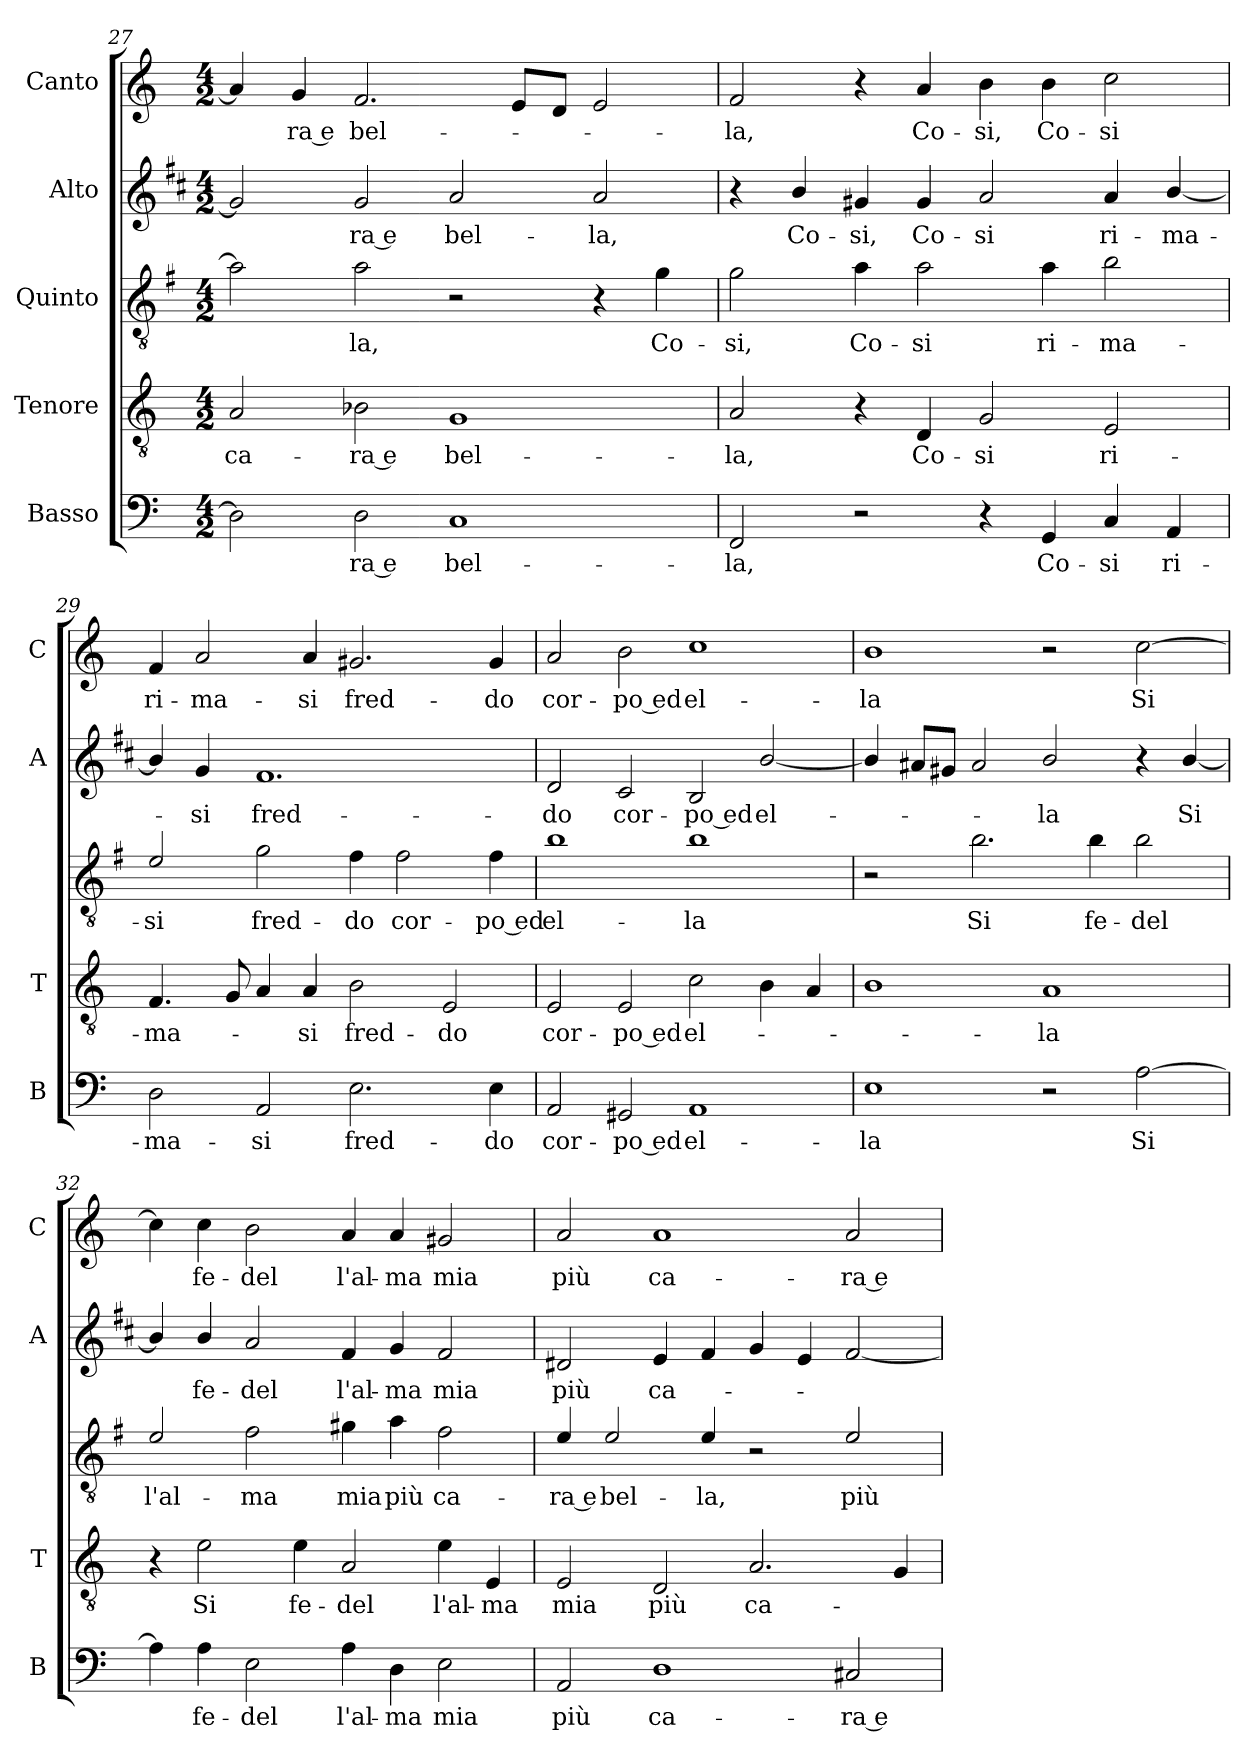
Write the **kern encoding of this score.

**kern	**text	**kern	**text	**kern	**text	**kern	**text	**kern	**text
*part5	*part5	*part4	*part4	*part3	*part3	*part2	*part2	*part1	*part1
*staff5	*staff5	*staff4	*staff4	*staff3	*staff3	*staff2	*staff2	*staff1	*staff1
*I"Basso	*	*I"Tenore	*	*I"Quinto	*	*I"Alto	*	*I"Canto	*
*I'B	*	*I'T	*	*	*	*I'A	*	*I'C	*
*clefF4	*	*clefGv2	*	*clefGv2	*	*clefG2	*	*clefG2	*
*	*	*	*	*ITrd4c7	*	*ITrd1c2	*	*	*
*k[]	*	*k[]	*	*k[]	*	*k[]	*	*k[]	*
*C:	*	*C:	*	*C:	*	*C:	*	*C:	*
*M4/2	*	*M4/2	*	*M4/2	*	*M4/2	*	*M4/2	*
=27	=27	=27	=27	=27	=27	=27	=27	=27	=27
!	!	!	!LO:LY:b	!	!	!	!	!	!
2D\]	.	2A/	ca-	2d\]	.	2f/]	.	4a/]	.
!	!	!	!	!	!	!	!	!	!LO:LY:b
.	.	.	.	.	.	.	.	4g/	-ra e
!	!LO:LY:b	!	!LO:LY:b	!	!LO:LY:b	!	!LO:LY:b	!	!LO:LY:b
2D\	-ra e	2B-X\	-ra e	2d\	-la,	2f/	-ra e	2.f/	bel-
!	!LO:LY:b	!	!LO:LY:b	!	!	!	!LO:LY:b	!	!
1C	bel-	1G	bel-	2r	.	2g/	bel-	.	.
.	.	.	.	.	.	.	.	8e/L	.
.	.	.	.	.	.	.	.	8d/J	.
!	!	!	!	!	!	!	!LO:LY:b	!	!
.	.	.	.	4r	.	2g/	-la,	2e/	.
!	!	!	!	!	!LO:LY:b	!	!	!	!
.	.	.	.	4c\	Co-	.	.	.	.
!!LO:PB:g=z
=28	=28	=28	=28	=28	=28	=28	=28	=28	=28
!	!LO:LY:b	!	!LO:LY:b	!	!LO:LY:b	!	!	!	!LO:LY:b
2FF/	-la,	2A/	-la,	2c\	-si,	4r	.	2f/	-la,
!	!	!	!	!	!	!	!LO:LY:b	!	!
.	.	.	.	.	.	4a/	Co-	.	.
!	!	!	!	!	!LO:LY:b	!	!LO:LY:b	!	!
2r	.	4r	.	4d\	Co-	4f#X/	-si,	4r	.
!	!	!	!LO:LY:b	!	!LO:LY:b	!	!LO:LY:b	!	!LO:LY:b
.	.	4D/	Co-	2d\	-si	4f#/	Co-	4a/	Co-
!	!	!	!LO:LY:b	!	!	!	!LO:LY:b	!	!LO:LY:b
4r	.	2G/	-si	.	.	2g/	-si	4b\	-si,
!	!LO:LY:b	!	!	!	!LO:LY:b	!	!	!	!LO:LY:b
4GG/	Co-	.	.	4d\	ri-	.	.	4b\	Co-
!	!LO:LY:b	!	!LO:LY:b	!	!LO:LY:b	!	!LO:LY:b	!	!LO:LY:b
4C/	-si	2E/	ri-	2e\	-ma-	4g/	ri-	2cc\	-si
!	!LO:LY:b	!	!	!	!	!	!LO:LY:b	!	!
4AA/	ri-	.	.	.	.	[4a/	-ma-	.	.
=29	=29	=29	=29	=29	=29	=29	=29	=29	=29
!	!LO:LY:b	!	!LO:LY:b	!	!LO:LY:b	!	!	!	!LO:LY:b
2D\	-ma-	4.F/	-ma-	2A/	-si	4a/]	.	4f/	ri-
!	!	!	!	!	!	!	!LO:LY:b	!	!LO:LY:b
.	.	.	.	.	.	4f/	-si	2a/	-ma-
.	.	8G/	.	.	.	.	.	.	.
!	!LO:LY:b	!	!	!	!LO:LY:b	!	!LO:LY:b	!	!
2AA/	-si	4A/	.	2c\	fred-	1.e	fred-	.	.
!	!	!	!LO:LY:b	!	!	!	!	!	!LO:LY:b
.	.	4A/	-si	.	.	.	.	4a/	-si
!	!LO:LY:b	!	!LO:LY:b	!	!LO:LY:b	!	!	!	!LO:LY:b
2.E\	fred-	2B\	fred-	4B\	-do	.	.	2.g#X/	fred-
!	!	!	!	!	!LO:LY:b	!	!	!	!
.	.	.	.	2B\	cor-	.	.	.	.
!	!	!	!LO:LY:b	!	!	!	!	!	!
.	.	2E/	-do	.	.	.	.	.	.
!	!LO:LY:b	!	!	!	!LO:LY:b	!	!	!	!LO:LY:b
4E\	-do	.	.	4B\	-po ed	.	.	4g#/	-do
=30	=30	=30	=30	=30	=30	=30	=30	=30	=30
!	!LO:LY:b	!	!LO:LY:b	!	!LO:LY:b	!	!LO:LY:b	!	!LO:LY:b
2AA/	cor-	2E/	cor-	1e	el-	2c/	-do	2a/	cor-
!	!LO:LY:b	!	!LO:LY:b	!	!	!	!LO:LY:b	!	!LO:LY:b
2GG#X/	-po ed	2E/	-po ed	.	.	2B/	cor-	2b\	-po ed
!	!LO:LY:b	!	!LO:LY:b	!	!LO:LY:b	!	!LO:LY:b	!	!LO:LY:b
1AA	el-	2c\	el-	1e	-la	2A/	-po ed	1cc	el-
!	!	!	!	!	!	!	!LO:LY:b	!	!
.	.	4B\	.	.	.	[2a/	el-	.	.
.	.	4A/	.	.	.	.	.	.	.
=31	=31	=31	=31	=31	=31	=31	=31	=31	=31
!	!LO:LY:b	!	!	!	!	!	!	!	!LO:LY:b
1E	-la	1B	.	2r	.	4a/]	.	1b	-la
.	.	.	.	.	.	8g#X/L	.	.	.
.	.	.	.	.	.	8f#X/J	.	.	.
!	!	!	!	!	!LO:LY:b	!	!	!	!
.	.	.	.	2.e\	Si	2g#/	.	.	.
!	!	!	!LO:LY:b	!	!	!	!LO:LY:b	!	!
2r	.	1A	-la	.	.	2a/	-la	2r	.
!	!	!	!	!	!LO:LY:b	!	!	!	!
.	.	.	.	4e\	fe-	.	.	.	.
!	!LO:LY:b	!	!	!	!LO:LY:b	!	!	!	!LO:LY:b
[2A\	Si	.	.	2e\	-del	4r	.	[2cc\	Si
!	!	!	!	!	!	!	!LO:LY:b	!	!
.	.	.	.	.	.	[4a/	Si	.	.
!!LO:LB:g=z
=32	=32	=32	=32	=32	=32	=32	=32	=32	=32
!	!	!	!	!	!LO:LY:b	!	!	!	!
4A\]	.	4r	.	2A/	l'al-	4a/]	.	4cc\]	.
!	!LO:LY:b	!	!LO:LY:b	!	!	!	!LO:LY:b	!	!LO:LY:b
4A\	fe-	2e\	Si	.	.	4a/	fe-	4cc\	fe-
!	!LO:LY:b	!	!	!	!LO:LY:b	!	!LO:LY:b	!	!LO:LY:b
2E\	-del	.	.	2B\	-ma	2g/	-del	2b\	-del
!	!	!	!LO:LY:b	!	!	!	!	!	!
.	.	4e\	fe-	.	.	.	.	.	.
!	!LO:LY:b	!	!LO:LY:b	!	!LO:LY:b	!	!LO:LY:b	!	!LO:LY:b
4A\	l'al-	2A/	-del	4c#X\	mia	4e/	l'al-	4a/	l'al-
!	!LO:LY:b	!	!	!	!LO:LY:b	!	!LO:LY:b	!	!LO:LY:b
4D\	-ma	.	.	4d\	più	4f/	-ma	4a/	-ma
!	!LO:LY:b	!	!LO:LY:b	!	!LO:LY:b	!	!LO:LY:b	!	!LO:LY:b
2E\	mia	4e\	l'al-	2B\	ca-	2e/	mia	2g#X/	mia
!	!	!	!LO:LY:b	!	!	!	!	!	!
.	.	4E/	-ma	.	.	.	.	.	.
=33	=33	=33	=33	=33	=33	=33	=33	=33	=33
!	!LO:LY:b	!	!LO:LY:b	!	!LO:LY:b	!	!LO:LY:b	!	!LO:LY:b
2AA/	più	2E/	mia	4A/	-ra e	2c#X/	più	2a/	più
!	!	!	!	!	!LO:LY:b	!	!	!	!
.	.	.	.	2A/	bel-	.	.	.	.
!	!LO:LY:b	!	!LO:LY:b	!	!	!	!LO:LY:b	!	!LO:LY:b
1D	ca-	2D/	più	.	.	4d/	ca-	1a	ca-
!	!	!	!	!	!LO:LY:b	!	!	!	!
.	.	.	.	4A/	-la,	4e/	.	.	.
!	!	!	!LO:LY:b	!	!	!	!	!	!
.	.	2.A/	ca-	2r	.	4f/	.	.	.
.	.	.	.	.	.	4d/	.	.	.
!	!LO:LY:b	!	!	!	!LO:LY:b	!	!	!	!LO:LY:b
2C#X/	-ra e	.	.	2A/	più	[2e/	.	2a/	-ra e
.	.	4G/	.	.	.	.	.	.	.
=	=	=	=	=	=	=	=	=	=
*-	*-	*-	*-	*-	*-	*-	*-	*-	*-
